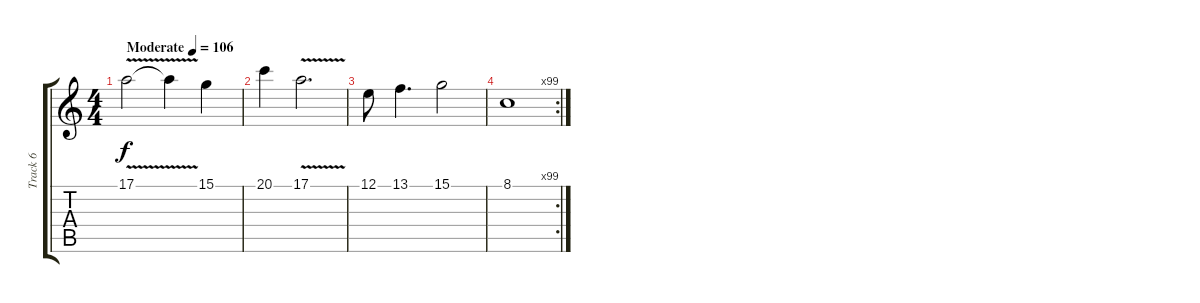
\track ("Track 6" "Track 6") {instrument flute}
\staff {score tabs}
\tuning (E4 B3 G3 D3 A2 E2) {hide}
\ts (4 4)
\tempo (106 "Moderate")
\clef g2
\ks c
17.1{v}.2{dy f instrument flute} 17.1{t}.4 15.1.4 |
20.1.4 17.1{v}.2{d} |
12.1.8 13.1.4{d} 15.1.2 |
\rc 99
8.1.1
